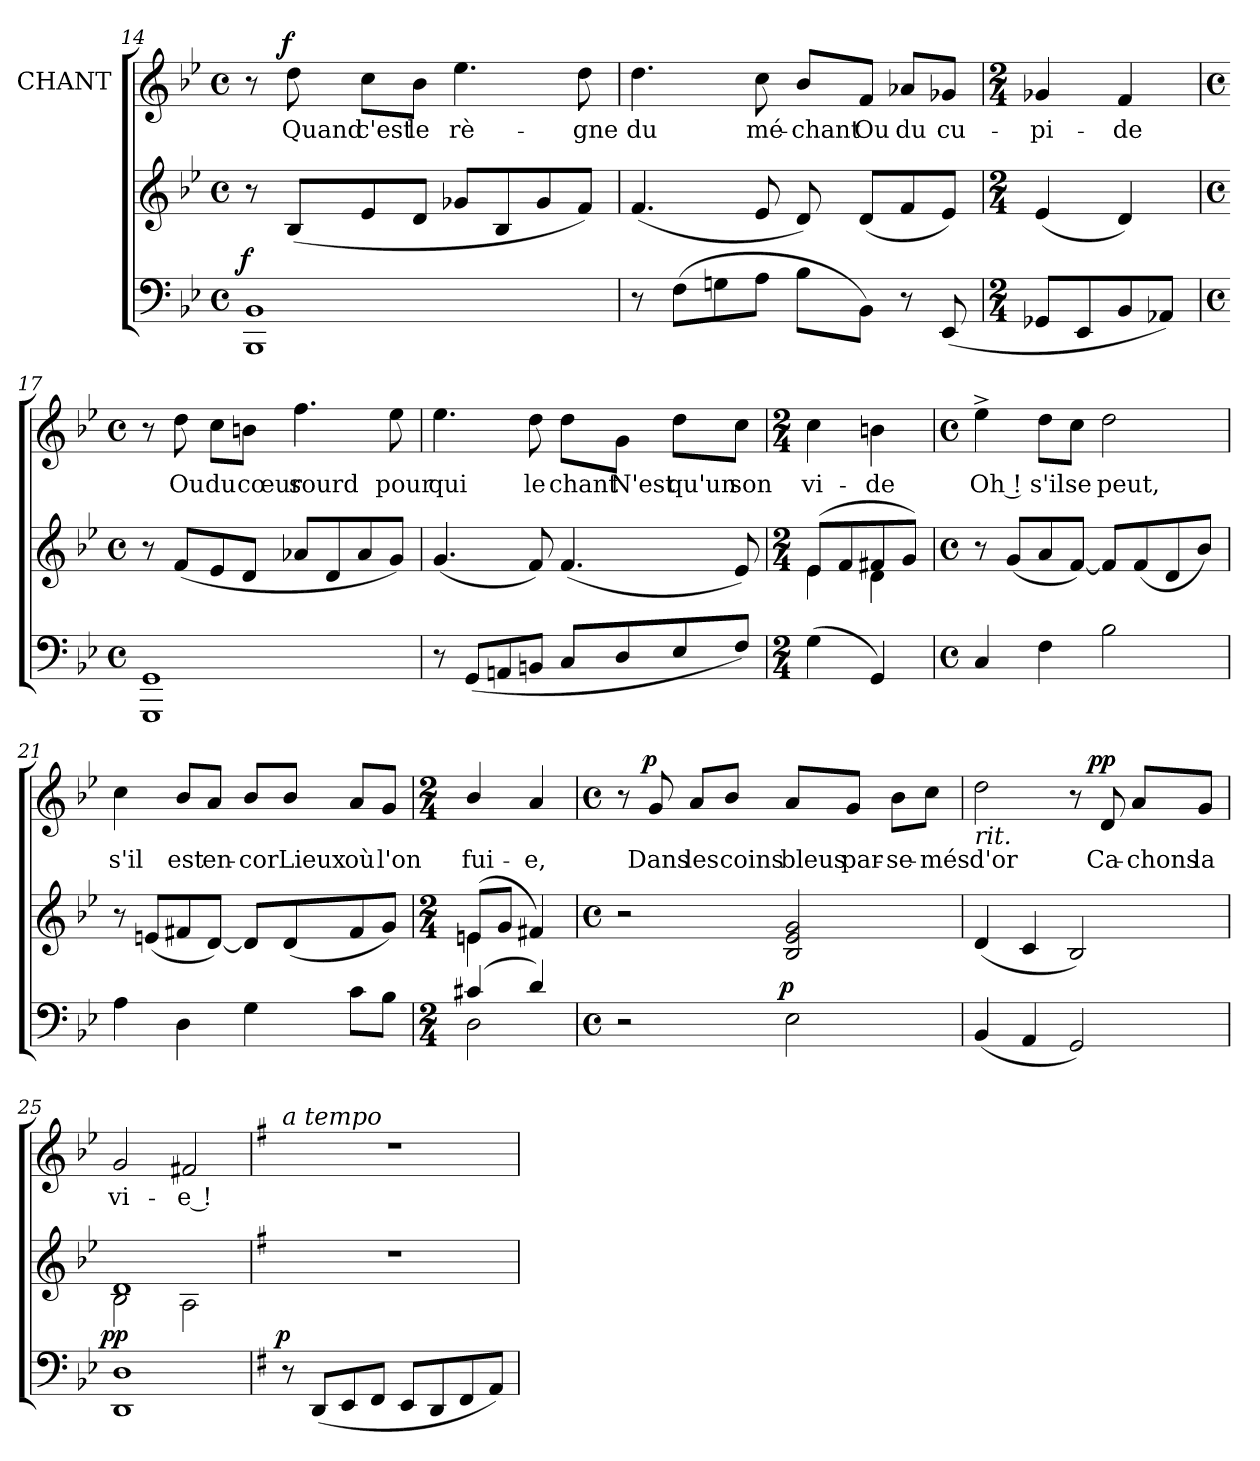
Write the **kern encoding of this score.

**kern	**dynam	**kern	**kern	**text	**dynam
*part3	*part3	*part2	*part1	*part1	*part1
*staff3	*staff3	*staff2	*staff1	*staff1	*staff1
*	*	*	*I"CHANT	*	*
!!LO:LB:g=z
*clefF4	*	*clefG2	*clefG2	*	*
*k[b-e-]	*	*k[b-e-]	*k[b-e-]	*	*
*B-:	*	*B-:	*B-:	*	*
*M4/4	*	*M4/4	*M4/4	*	*
*met(c)	*	*met(c)	*met(c)	*	*
=14	=14	=14	=14	=14	=14
!	!LO:DY:a:cj	!	!	!	!
1BBB- 1BB-	f	8r	8r	.	.
!	!	!	!	!	!LO:DY:a:cj
.	.	(<8B-/L	8dd\	Quand	f
.	.	8e-/	8cc!\L	c'est	.
.	.	8d/J	8b-\J	le	.
.	.	8g-X/L	4.ee-\	rè-	.
.	.	8B-/	.	.	.
.	.	8g-/	.	.	.
.	.	8f/J)	8dd\	-gne	.
=15	=15	=15	=15	=15	=15
8r	.	(<4.f/	4.dd\	du	.
(>8F\L	.	.	.	.	.
8Gn\	.	.	.	.	.
8A\J	.	8e-/	8cc\	mé-	.
8B-\L	.	8d/)	8b-/L	-chant	.
8BB-\J)	.	(<8d/L	8f/J	Ou	.
8r	.	8f/	8a-X/L	du	.
(<8EE-/	.	8e-/J)	8g-X/J	cu-	.
=16	=16	=16	=16	=16	=16
*M2/4	*	*M2/4	*M2/4	*	*
8GG-X/L	.	(<4e-/	4g-X/	-pi-	.
8EE-/	.	.	.	.	.
8BB-/	.	4d/)	4f/	-de	.
8AA-X/J)	.	.	.	.	.
!!LO:LB:g=z
=17	=17	=17	=17	=17	=17
*M4/4	*	*M4/4	*M4/4	*	*
*met(c)	*	*met(c)	*met(c)	*	*
1GGG 1GG	.	8r	8r	.	.
.	.	(<8f/L	8dd\	Ou	.
.	.	8e-/	8cc\L	du	.
.	.	8d/J	8bn\J	cœur	.
.	.	8a-X/L	4.ff\	sourd	.
.	.	8d/	.	.	.
.	.	8a-/	.	.	.
.	.	8g/J)	8ee-\	pour	.
=18	=18	=18	=18	=18	=18
8r	.	(<4.g/	4.ee-\	qui	.
(<8GG/L	.	.	.	.	.
8AAn/	.	.	.	.	.
8BBn/J	.	8f/)	8dd\	le	.
8C/L	.	(<4.f/	8dd\L	chant	.
8D/	.	.	8g\J	N'est	.
8E-/	.	.	8dd\L	qu'un	.
8F/J)	.	8e-/)	8cc\J	son	.
=19	=19	=19	=19	=19	=19
*M2/4	*	*M2/4	*M2/4	*	*
*	*	*^	*	*	*
(>4G\	.	(>8e-/L	4e-\	4cc\	vi-	.
.	.	8f/	.	.	.	.
4GG/)	.	8f#X/	4d\	4bn\	-de	.
.	.	8g/J)	.	.	.	.
*	*	*v	*v	*	*	*
=20	=20	=20	=20	=20	=20
*M4/4	*	*M4/4	*M4/4	*	*
*met(c)	*	*met(c)	*met(c)	*	*
4C/	.	8r	4ee-^>\	Oh !	.
.	.	(<8g/L	.	.	.
4F\	.	8a/	8dd\L	s'il	.
.	.	[8f/J)	8cc\J	se	.
2B-\	.	8f/L]	2dd\	peut,	.
.	.	(<8f/	.	.	.
.	.	8d/	.	.	.
.	.	8b-/J)	.	.	.
!!LO:LB:g=z
=21	=21	=21	=21	=21	=21
!	!LO:DY:a	!	!	!	!
4A\	dim.	8r	4cc\	s'il	.
.	.	(<8en/L	.	.	.
!	!	!	!	!	!LO:DY:a
4D\	.	8f#X/	8b-/L	est	dim.
.	.	[8d/J)	8a/J	en-	.
4G\	.	8d/L]	8b-/L	-cor	.
.	.	(<8d/	8b-/J	Lieux	.
8c\L	.	8f#/	8a/L	où	.
8B-\J	.	8g/J)	8g/J	l'on	.
=22	=22	=22	=22	=22	=22
*M2/4	*	*M2/4	*M2/4	*	*
*^	*	*^	*	*	*
(>4c#X/	2D\	.	(>8en/L	4en\	4b-/	fui-	.
.	.	.	8g/J	.	.	.	.
4d/)	.	.	4f#X/)	4ryy	4a/	-e,	.
*v	*v	*	*	*	*	*	*
*	*	*v	*v	*	*	*
=23	=23	=23	=23	=23	=23
*M4/4	*	*M4/4	*M4/4	*	*
*met(c)	*	*met(c)	*met(c)	*	*
2r	.	2r	8r	.	.
!	!	!	!	!	!LO:DY:a:cj
.	.	.	8g/	Dans	p
.	.	.	8a/L	les	.
.	.	.	8b-/J	coins	.
!	!LO:DY:a:cj	!	!	!	!
2E-\	p	2B-/ 2e-/ 2g/	8a/L	bleus	.
.	.	.	8g/J	par-	.
.	.	.	8b-\L	-se-	.
.	.	.	8cc\J	-més	.
!!LO:PB:g=z
=24	=24	=24	=24	=24	=24
!	!	!	!LO:TX:b:i:t=rit.	!	!
(<4BB-/	.	(<4d/	2dd\	d'or	.
4AA/	.	4c/	.	.	.
2GG/)	.	2B-/)	8r	.	.
!	!	!	!	!	!LO:DY:a:cj
.	.	.	8d/	Ca-	pp
.	.	.	8a/L	-chons	.
.	.	.	8g/J	la	.
=25	=25	=25	=25	=25	=25
*	*	*^	*	*	*
!	!LO:DY:a:cj	!	!	!	!	!
1DD 1D	pp	1d	2B-\	2g/	vi-	.
.	.	.	2A\	2f#X/	-e !	.
*	*	*v	*v	*	*	*
=26	=26	=26	=26	=26	=26
*k[f#]	*	*k[f#]	*k[f#]	*	*
*G:	*	*G:	*G:	*	*
*	*	*^	*	*	*
!	!	!	!	!LO:TX:a:i:t=a tempo	!	!
!	!LO:DY:a:cj	!	!	!	!	!
*	*	*v	*v	*	*	*
8r	p	1r	1r	.	.
(<8DD/L	.	.	.	.	.
8EE/	.	.	.	.	.
8FF#/J	.	.	.	.	.
8EE/L	.	.	.	.	.
8DD/	.	.	.	.	.
8FF#/	.	.	.	.	.
8AA/J)	.	.	.	.	.
=	=	=	=	=	=
*-	*-	*-	*-	*-	*-
